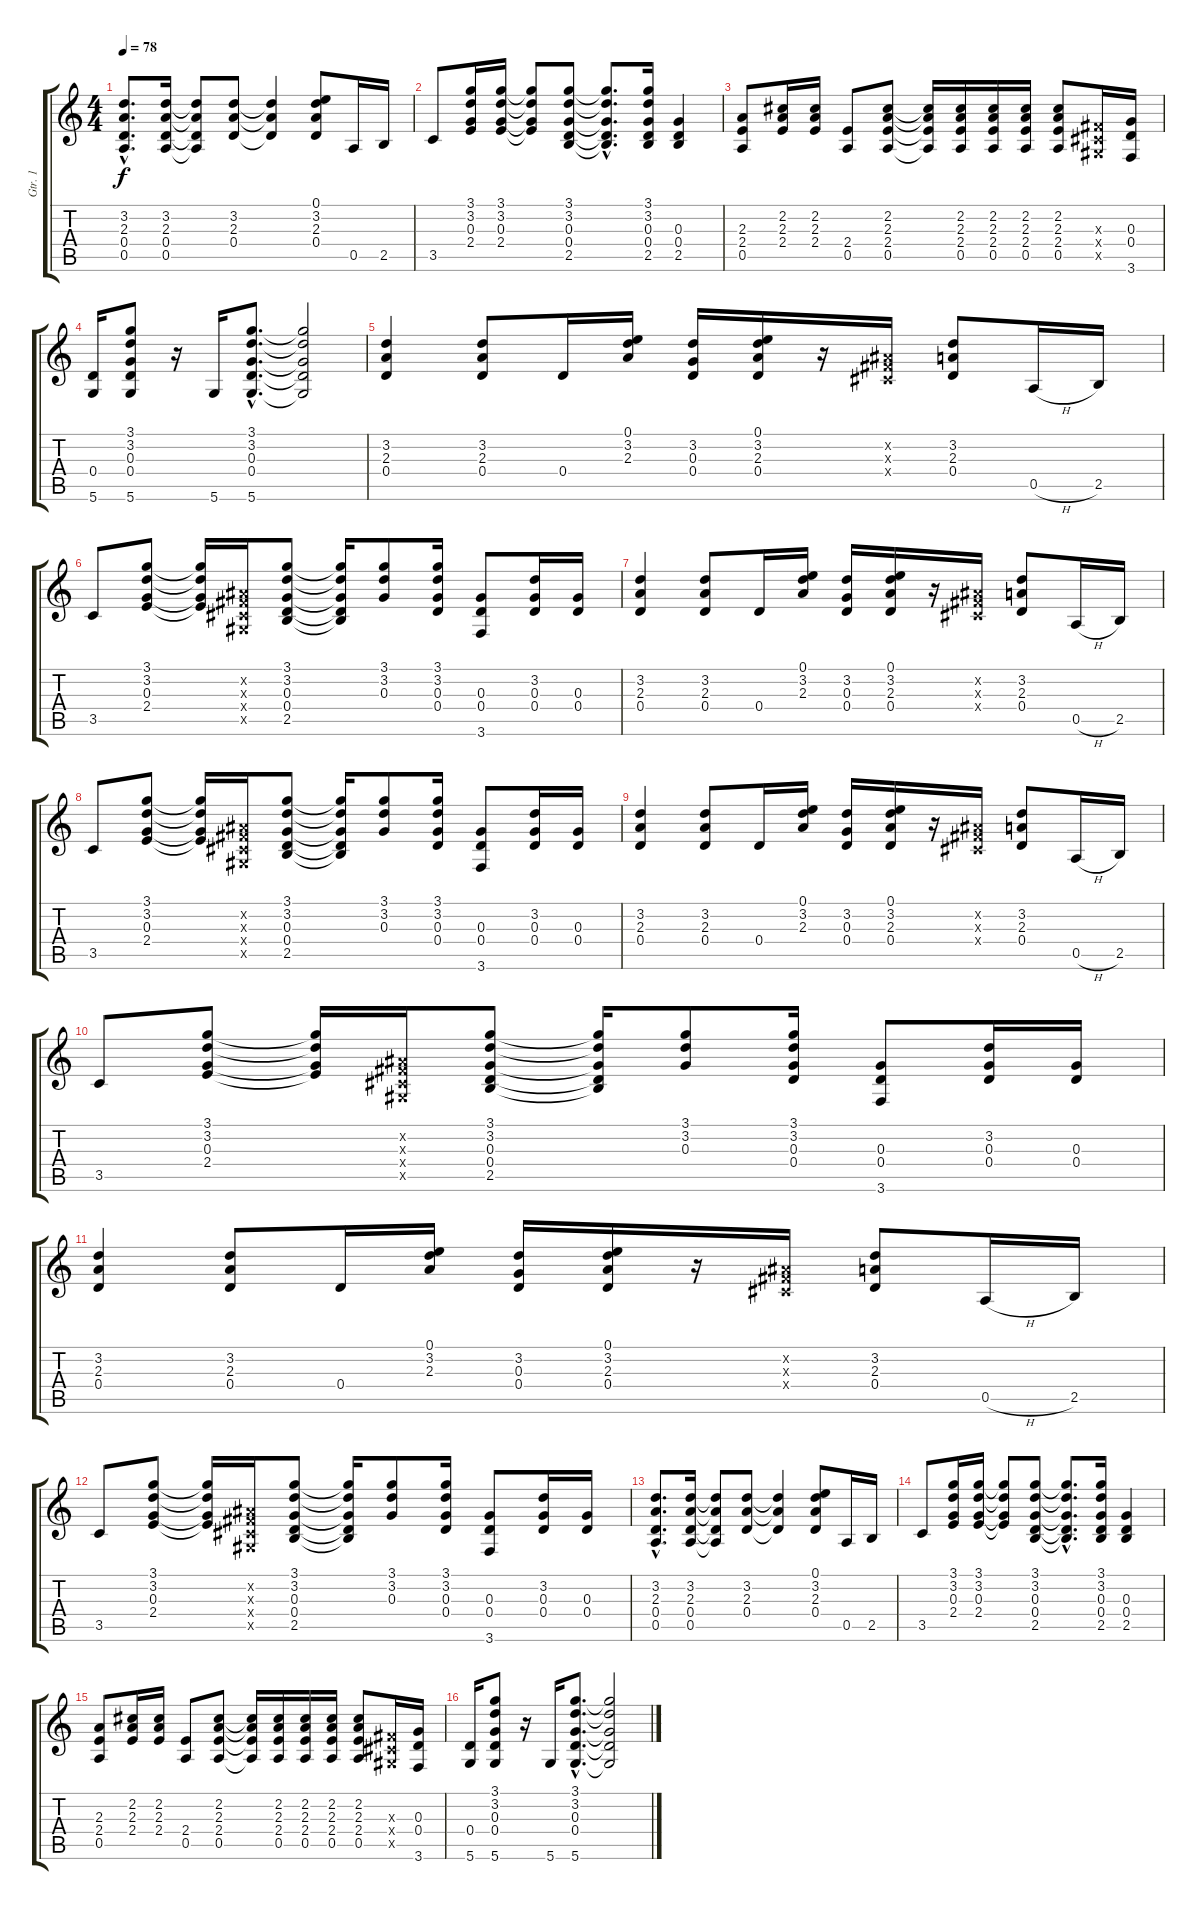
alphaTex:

\track ("Gtr. 1" "Gtr. 1") {instrument acousticguitarsteel}
\staff {score tabs}
\tuning (E4 B3 G3 D3 A2 D2) {hide}
\ts (4 4)
\tempo 78
\clef g2
\ks c
(3.2{hac} 2.3{hac} 0.4{hac} 0.5{hac}).8{d dy f} (3.2 2.3 0.4 0.5).16 (3.2{t} 2.3{t} 0.4{t} 0.5{t}).8 (3.2 2.3 0.4).8 (3.2{t} 2.3{t} 0.4{t}).4 (0.1 3.2 2.3 0.4).8 0.5.16 2.5.16 |
3.5.8 (3.1 3.2 0.3 2.4).16 (3.1 3.2 0.3 2.4).16 (3.1{t} 3.2{t} 0.3{t} 2.4{t}).8 (3.1 3.2 0.3 0.4 2.5).8 (3.1{hac t} 3.2{hac t} 0.3{hac t} 0.4{hac t} 2.5{hac t}).8{d} (3.1 3.2 0.3 0.4 2.5).16 (0.3 0.4 2.5).4 |
(2.3 2.4 0.5).8 (2.2 2.3 2.4).16 (2.2 2.3 2.4).16 (2.4 0.5).8 (2.2 2.3 2.4 0.5).8 (2.2{t} 2.3{t} 2.4{t} 0.5{t}).16 (2.2 2.3 2.4 0.5).16 (2.2 2.3 2.4 0.5).16 (2.2 2.3 2.4 0.5).16 (2.2 2.3 2.4 0.5).8 (-1.3{x} -1.4{x} -1.5{x}).16 (0.3 0.4 3.6).16 |
(0.4 5.6).16 (3.1 3.2 0.3 0.4 5.6).8 r.16 5.6.16 (3.1{hac} 3.2{hac} 0.3{hac} 0.4{hac} 5.6{hac}).8{d} (3.1{t} 3.2{t} 0.3{t} 0.4{t} 5.6{t}).2 |
(3.2 2.3 0.4).4 (3.2 2.3 0.4).8 0.4.16 (0.1 3.2 2.3).16 (3.2 0.3 0.4).16 (0.1 3.2 2.3 0.4).16 r.16 (-1.2{x} -1.3{x} -1.4{x}).16 (3.2 2.3 0.4).8 0.5{h}.16 2.5.16 |
3.5.8 (3.1 3.2 0.3 2.4).8 (3.1{t} 3.2{t} 0.3{t} 2.4{t}).16 (-1.2{x} -1.3{x} -1.4{x} -1.5{x}).16 (3.1 3.2 0.3 0.4 2.5).8 (3.1{t} 3.2{t} 0.3{t} 0.4{t} 2.5{t}).16 (3.1 3.2 0.3).8 (3.1 3.2 0.3 0.4).16 (0.3 0.4 3.6).8 (3.2 0.3 0.4).16 (0.3 0.4).16 |
(3.2 2.3 0.4).4 (3.2 2.3 0.4).8 0.4.16 (0.1 3.2 2.3).16 (3.2 0.3 0.4).16 (0.1 3.2 2.3 0.4).16 r.16 (-1.2{x} -1.3{x} -1.4{x}).16 (3.2 2.3 0.4).8 0.5{h}.16 2.5.16 |
3.5.8 (3.1 3.2 0.3 2.4).8 (3.1{t} 3.2{t} 0.3{t} 2.4{t}).16 (-1.2{x} -1.3{x} -1.4{x} -1.5{x}).16 (3.1 3.2 0.3 0.4 2.5).8 (3.1{t} 3.2{t} 0.3{t} 0.4{t} 2.5{t}).16 (3.1 3.2 0.3).8 (3.1 3.2 0.3 0.4).16 (0.3 0.4 3.6).8 (3.2 0.3 0.4).16 (0.3 0.4).16 |
(3.2 2.3 0.4).4 (3.2 2.3 0.4).8 0.4.16 (0.1 3.2 2.3).16 (3.2 0.3 0.4).16 (0.1 3.2 2.3 0.4).16 r.16 (-1.2{x} -1.3{x} -1.4{x}).16 (3.2 2.3 0.4).8 0.5{h}.16 2.5.16 |
3.5.8 (3.1 3.2 0.3 2.4).8 (3.1{t} 3.2{t} 0.3{t} 2.4{t}).16 (-1.2{x} -1.3{x} -1.4{x} -1.5{x}).16 (3.1 3.2 0.3 0.4 2.5).8 (3.1{t} 3.2{t} 0.3{t} 0.4{t} 2.5{t}).16 (3.1 3.2 0.3).8 (3.1 3.2 0.3 0.4).16 (0.3 0.4 3.6).8 (3.2 0.3 0.4).16 (0.3 0.4).16 |
(3.2 2.3 0.4).4 (3.2 2.3 0.4).8 0.4.16 (0.1 3.2 2.3).16 (3.2 0.3 0.4).16 (0.1 3.2 2.3 0.4).16 r.16 (-1.2{x} -1.3{x} -1.4{x}).16 (3.2 2.3 0.4).8 0.5{h}.16 2.5.16 |
3.5.8 (3.1 3.2 0.3 2.4).8 (3.1{t} 3.2{t} 0.3{t} 2.4{t}).16 (-1.2{x} -1.3{x} -1.4{x} -1.5{x}).16 (3.1 3.2 0.3 0.4 2.5).8 (3.1{t} 3.2{t} 0.3{t} 0.4{t} 2.5{t}).16 (3.1 3.2 0.3).8 (3.1 3.2 0.3 0.4).16 (0.3 0.4 3.6).8 (3.2 0.3 0.4).16 (0.3 0.4).16 |
(3.2{hac} 2.3{hac} 0.4{hac} 0.5{hac}).8{d} (3.2 2.3 0.4 0.5).16 (3.2{t} 2.3{t} 0.4{t} 0.5{t}).8 (3.2 2.3 0.4).8 (3.2{t} 2.3{t} 0.4{t}).4 (0.1 3.2 2.3 0.4).8 0.5.16 2.5.16 |
3.5.8 (3.1 3.2 0.3 2.4).16 (3.1 3.2 0.3 2.4).16 (3.1{t} 3.2{t} 0.3{t} 2.4{t}).8 (3.1 3.2 0.3 0.4 2.5).8 (3.1{hac t} 3.2{hac t} 0.3{hac t} 0.4{hac t} 2.5{hac t}).8{d} (3.1 3.2 0.3 0.4 2.5).16 (0.3 0.4 2.5).4 |
(2.3 2.4 0.5).8 (2.2 2.3 2.4).16 (2.2 2.3 2.4).16 (2.4 0.5).8 (2.2 2.3 2.4 0.5).8 (2.2{t} 2.3{t} 2.4{t} 0.5{t}).16 (2.2 2.3 2.4 0.5).16 (2.2 2.3 2.4 0.5).16 (2.2 2.3 2.4 0.5).16 (2.2 2.3 2.4 0.5).8 (-1.3{x} -1.4{x} -1.5{x}).16 (0.3 0.4 3.6).16 |
(0.4 5.6).16 (3.1 3.2 0.3 0.4 5.6).8 r.16 5.6.16 (3.1{hac} 3.2{hac} 0.3{hac} 0.4{hac} 5.6{hac}).8{d} (3.1{t} 3.2{t} 0.3{t} 0.4{t} 5.6{t}).2
